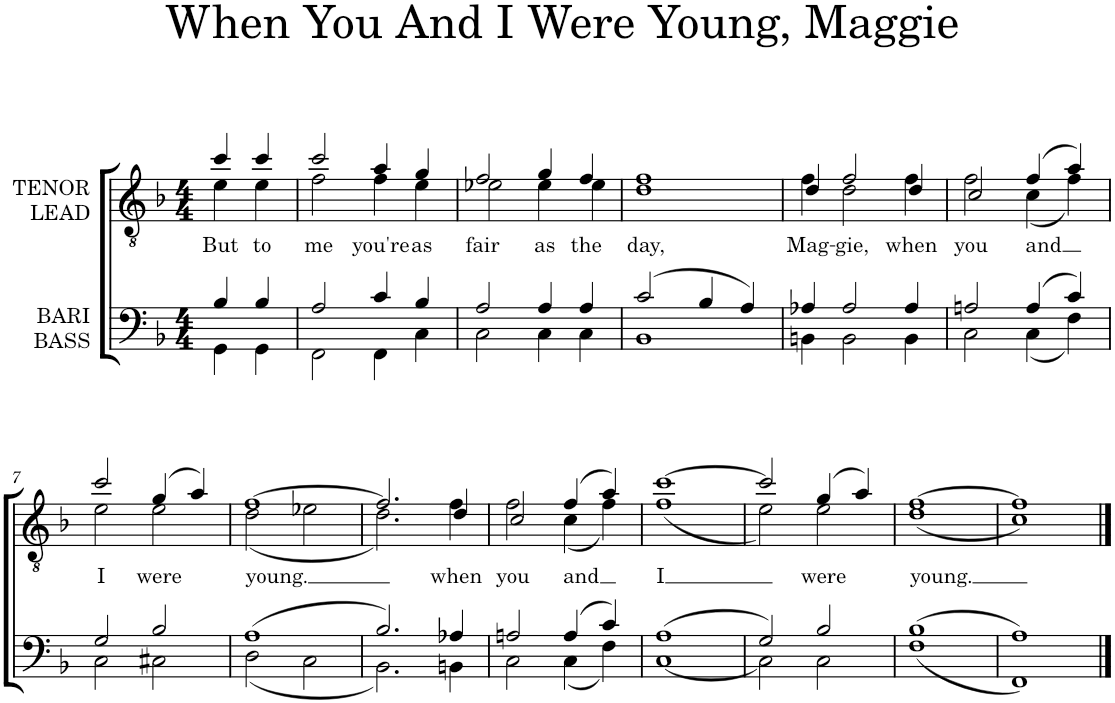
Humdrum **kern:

**kern	**kern	**text
*part2	*part1	*part1
*staff2	*staff1	*staff1
*I"BARI BASS	*I"TENOR LEAD	*
*clefF4	*clefGv2	*
*k[b-]	*k[b-]	*
*M4/4	*M4/4	*
=1	=1	=1
*^	*^	*
!	!	!	!	!LO:LY:b
4B-/	4GG\	4cc/	4e\	But
!	!	!	!	!LO:LY:b
4B-/	4GG\	4cc/	4e\	to
=2	=2	=2	=2	=2
!	!	!	!	!LO:LY:b
2A/	2FF\	2cc/	2f\	me
!	!	!	!	!LO:LY:b
4c/	4FF\	4a/	4f\	you're
!	!	!	!	!LO:LY:b
4B-/	4C\	4g/	4e\	as
=3	=3	=3	=3	=3
!	!	!	!	!LO:LY:b
2A/	2C\	2f/	2e-X\	fair
!	!	!	!	!LO:LY:b
4A/	4C\	4g/	4e-\	as
!	!	!	!	!LO:LY:b
4A/	4C\	4f/	4e-\	the
=4	=4	=4	=4	=4
!	!	!	!	!LO:LY:b
(2c/	1BB-	1f	1d	day,
4B-/	.	.	.	.
4A/)	.	.	.	.
=5	=5	=5	=5	=5
!	!	!	!	!LO:LY:b
4A-X/	4BBn\	4d/	4f\	Mag-
!	!	!	!	!LO:LY:b
2A-/	2BB\	2f/	2d\	-gie,
!	!	!	!	!LO:LY:b
4A-/	4BB\	4d/	4f\	when
=6	=6	=6	=6	=6
!	!	!	!	!LO:LY:b
2An/	2C\	2c/	2f\	you
!	!	!	!	!LO:LY:b
(4A/	(4C\	(4f/	(4c\	and
4c/)	4F\)	4a/)	4f\)	.
!!LO:LB:g=z	!!
=7	=7	=7	=7	=7
!	!	!	!	!LO:LY:b
2G/	2C\	2cc/	2e\	I
!	!	!	!	!LO:LY:b
2B-/	2C#X\	(4g/	2e\	were
.	.	4a/)	.	.
=8	=8	=8	=8	=8
!	!	!	!	!LO:LY:b
(1A	(2D\	[1f	(2d\	young.
.	2C\	.	2e-X\	.
=9	=9	=9	=9	=9
2.B-/)	2.BB-\)	2.f/]	2.d\)	.
!	!	!	!	!LO:LY:b
4A-X/	4BBn\	4d/	4f\	when
=10	=10	=10	=10	=10
!	!	!	!	!LO:LY:b
2An/	2C\	2c/	2f\	you
!	!	!	!	!LO:LY:b
(4A/	(4C\	(4f/	(4c\	and
4c/)	4F\)	4a/)	4f\)	.
=11	=11	=11	=11	=11
!	!	!	!	!LO:LY:b
(1A	[1C	[1cc	(1f	I
=12	=12	=12	=12	=12
2G/)	2C\]	2cc/]	2e\)	.
!	!	!	!	!LO:LY:b
2B-/	2C\	(4g/	2e\	were
.	.	4a/)	.	.
=13	=13	=13	=13	=13
!	!	!	!	!LO:LY:b
(1B-	(1F	[1f	(1d	young.
=14	=14	=14	=14	=14
1A)	1FF)	1f]	1c)	.
*v	*v	*	*	*
*	*v	*v	*
==	==	==
*-	*-	*-
